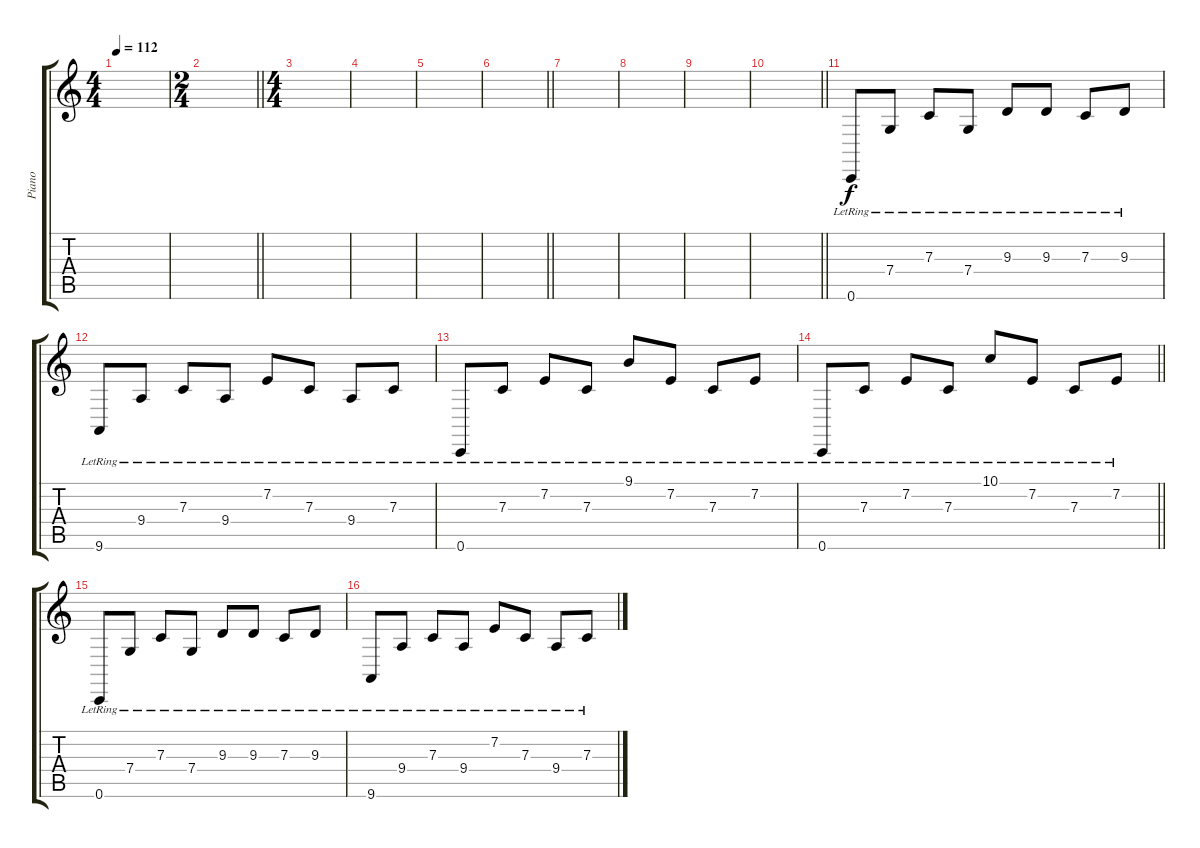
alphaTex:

\track ("Piano" "Piano") {instrument acousticgrandpiano}
\staff {score tabs}
\tuning (D4 A3 F3 C3 G2 C2) {hide}
\ts (4 4)
\tempo 112
\clef g2
\ks c
|
\ts (2 4)
\barLineRight lightlight
|
\ts (4 4)
|
|
|
\barLineRight lightlight
|
|
|
|
\barLineRight lightlight
|
0.6{lr}.8 7.4{lr}.8 7.3{lr}.8 7.4{lr}.8 9.3{lr}.8 9.3{lr}.8 7.3{lr}.8 9.3{lr}.8 |
9.6{lr}.8 9.4{lr}.8 7.3{lr}.8 9.4{lr}.8 7.2{lr}.8 7.3{lr}.8 9.4{lr}.8 7.3{lr}.8 |
0.6{lr}.8 7.3{lr}.8 7.2{lr}.8 7.3{lr}.8 9.1{lr}.8 7.2{lr}.8 7.3{lr}.8 7.2{lr}.8 |
\barLineRight lightlight
0.6{lr}.8 7.3{lr}.8 7.2{lr}.8 7.3{lr}.8 10.1{lr}.8 7.2{lr}.8 7.3{lr}.8 7.2{lr}.8 |
0.6{lr}.8 7.4{lr}.8 7.3{lr}.8 7.4{lr}.8 9.3{lr}.8 9.3{lr}.8 7.3{lr}.8 9.3{lr}.8 |
9.6{lr}.8 9.4{lr}.8 7.3{lr}.8 9.4{lr}.8 7.2{lr}.8 7.3{lr}.8 9.4{lr}.8 7.3{lr}.8
